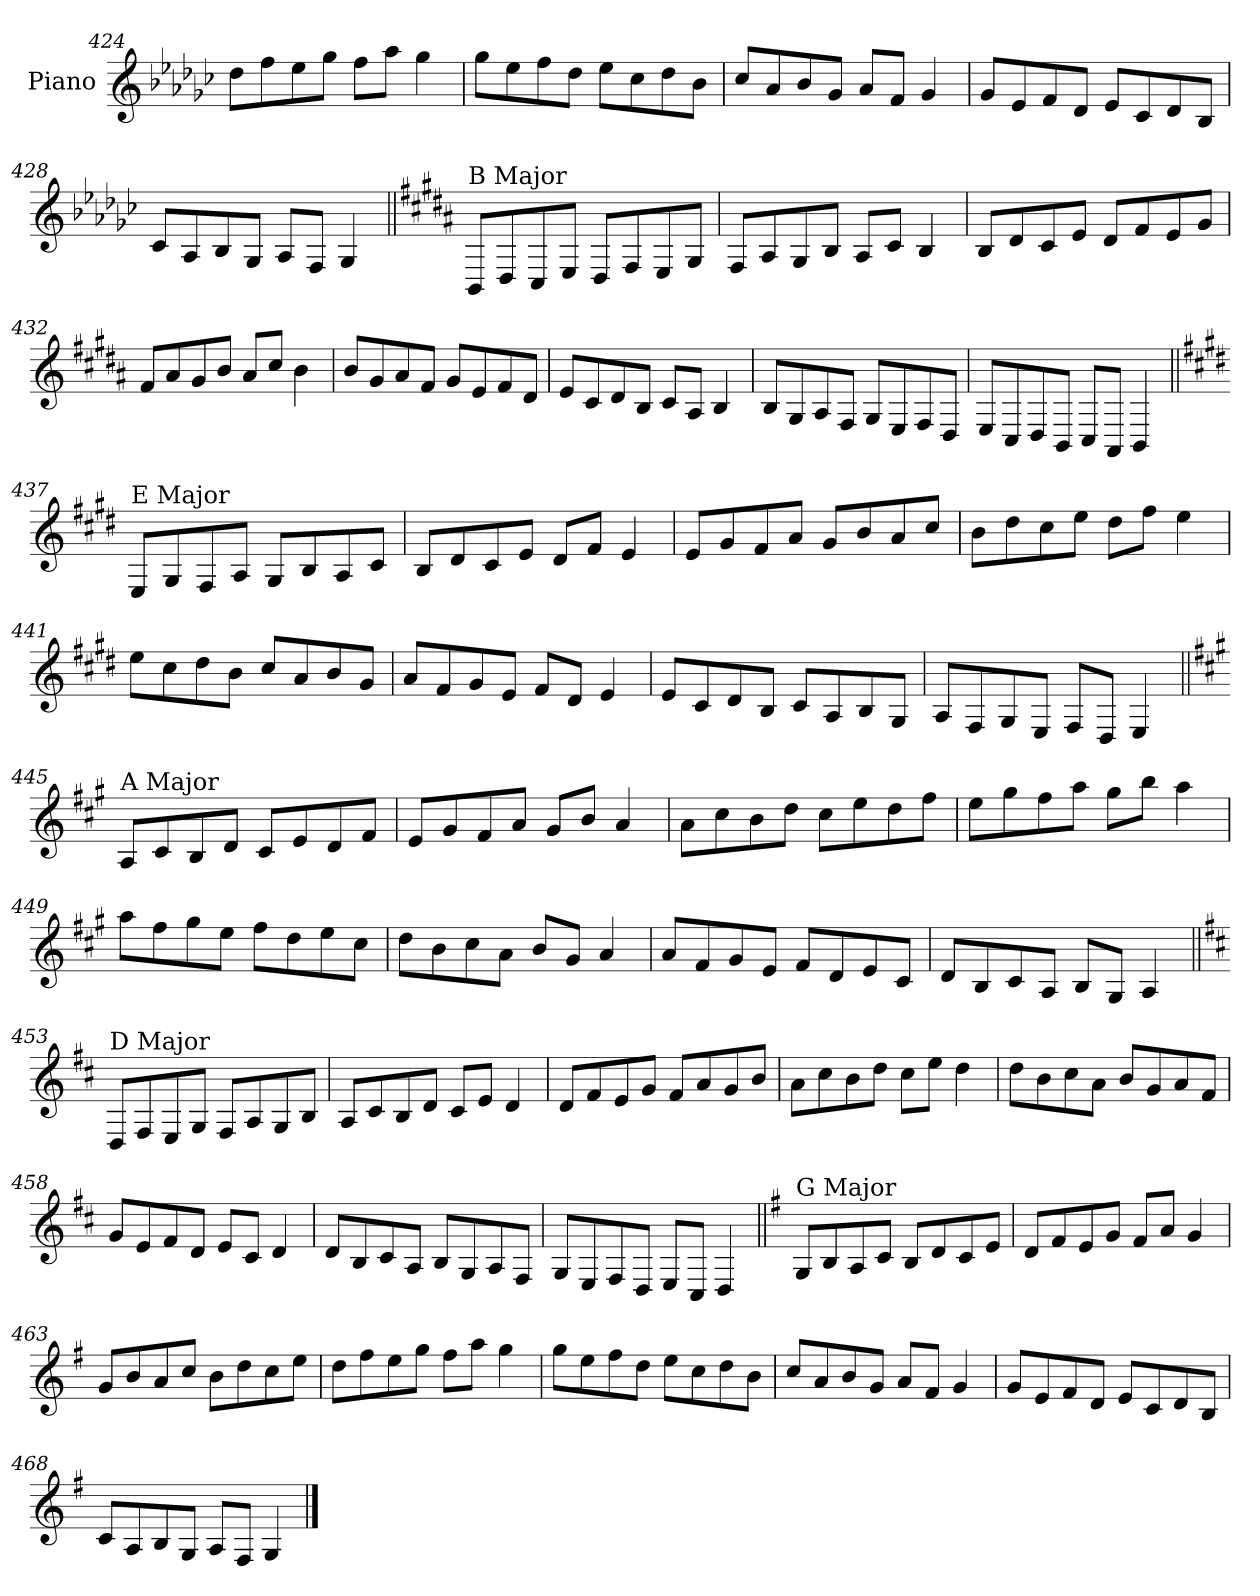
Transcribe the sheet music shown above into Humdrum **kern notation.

**kern
*part1
*staff1
*I"Piano
*I'Pno.
*clefG2
*k[b-e-a-d-g-c-]
=424
8dd-\L
8ff\
8ee-\
8gg-\J
8ff\L
8aa-\J
4gg-\
!!LO:LB:g=z
=425
8gg-\L
8ee-\
8ff\
8dd-\J
8ee-\L
8cc-\
8dd-\
8b-\J
=426
8cc-/L
8a-/
8b-/
8g-/J
8a-/L
8f/J
4g-/
=427
8g-/L
8e-/
8f/
8d-/J
8e-/L
8c-/
8d-/
8B-/J
=428
8c-/L
8A-/
8B-/
8G-/J
8A-/L
8F/J
4G-/
!!LO:LB:g=z
=429||
*k[f#c#g#d#a#]
!LO:TX:a:t=B Major
8BB/L
8D#/
8C#/
8E/J
8D#/L
8F#/
8E/
8G#/J
=430
8F#/L
8A#/
8G#/
8B/J
8A#/L
8c#/J
4B/
=431
8B/L
8d#/
8c#/
8e/J
8d#/L
8f#/
8e/
8g#/J
=432
8f#/L
8a#/
8g#/
8b/J
8a#/L
8cc#/J
4b\
!!LO:LB:g=z
=433
8b/L
8g#/
8a#/
8f#/J
8g#/L
8e/
8f#/
8d#/J
=434
8e/L
8c#/
8d#/
8B/J
8c#/L
8A#/J
4B/
=435
8B/L
8G#/
8A#/
8F#/J
8G#/L
8E/
8F#/
8D#/J
=436
8E/L
8C#/
8D#/
8BB/J
8C#/L
8AA#/J
4BB/
!!LO:PB:g=z
=437||
*k[f#c#g#d#]
!LO:TX:a:t=E Major
8E/L
8G#/
8F#/
8A/J
8G#/L
8B/
8A/
8c#/J
=438
8B/L
8d#/
8c#/
8e/J
8d#/L
8f#/J
4e/
=439
8e/L
8g#/
8f#/
8a/J
8g#/L
8b/
8a/
8cc#/J
=440
8b\L
8dd#\
8cc#\
8ee\J
8dd#\L
8ff#\J
4ee\
!!LO:LB:g=z
=441
8ee\L
8cc#\
8dd#\
8b\J
8cc#/L
8a/
8b/
8g#/J
=442
8a/L
8f#/
8g#/
8e/J
8f#/L
8d#/J
4e/
=443
8e/L
8c#/
8d#/
8B/J
8c#/L
8A/
8B/
8G#/J
=444
8A/L
8F#/
8G#/
8E/J
8F#/L
8D#/J
4E/
!!LO:LB:g=z
=445||
*k[f#c#g#]
!LO:TX:a:t=A Major
8A/L
8c#/
8B/
8d/J
8c#/L
8e/
8d/
8f#/J
=446
8e/L
8g#/
8f#/
8a/J
8g#/L
8b/J
4a/
=447
8a\L
8cc#\
8b\
8dd\J
8cc#\L
8ee\
8dd\
8ff#\J
=448
8ee\L
8gg#\
8ff#\
8aa\J
8gg#\L
8bb\J
4aa\
!!LO:LB:g=z
=449
8aa\L
8ff#\
8gg#\
8ee\J
8ff#\L
8dd\
8ee\
8cc#\J
=450
8dd\L
8b\
8cc#\
8a\J
8b/L
8g#/J
4a/
=451
8a/L
8f#/
8g#/
8e/J
8f#/L
8d/
8e/
8c#/J
=452
8d/L
8B/
8c#/
8A/J
8B/L
8G#/J
4A/
!!LO:LB:g=z
=453||
*k[f#c#]
!LO:TX:a:t=D Major
8D/L
8F#/
8E/
8G/J
8F#/L
8A/
8G/
8B/J
=454
8A/L
8c#/
8B/
8d/J
8c#/L
8e/J
4d/
=455
8d/L
8f#/
8e/
8g/J
8f#/L
8a/
8g/
8b/J
=456
8a\L
8cc#\
8b\
8dd\J
8cc#\L
8ee\J
4dd\
!!LO:LB:g=z
=457
8dd\L
8b\
8cc#\
8a\J
8b/L
8g/
8a/
8f#/J
=458
8g/L
8e/
8f#/
8d/J
8e/L
8c#/J
4d/
=459
8d/L
8B/
8c#/
8A/J
8B/L
8G/
8A/
8F#/J
=460
8G/L
8E/
8F#/
8D/J
8E/L
8C#/J
4D/
!!LO:LB:g=z
=461||
*k[f#]
!LO:TX:a:t=G Major
8G/L
8B/
8A/
8c/J
8B/L
8d/
8c/
8e/J
=462
8d/L
8f#/
8e/
8g/J
8f#/L
8a/J
4g/
=463
8g/L
8b/
8a/
8cc/J
8b\L
8dd\
8cc\
8ee\J
=464
8dd\L
8ff#\
8ee\
8gg\J
8ff#\L
8aa\J
4gg\
!!LO:LB:g=z
=465
8gg\L
8ee\
8ff#\
8dd\J
8ee\L
8cc\
8dd\
8b\J
=466
8cc/L
8a/
8b/
8g/J
8a/L
8f#/J
4g/
=467
8g/L
8e/
8f#/
8d/J
8e/L
8c/
8d/
8B/J
=468
8c/L
8A/
8B/
8G/J
8A/L
8F#/J
4G/
==
*-
